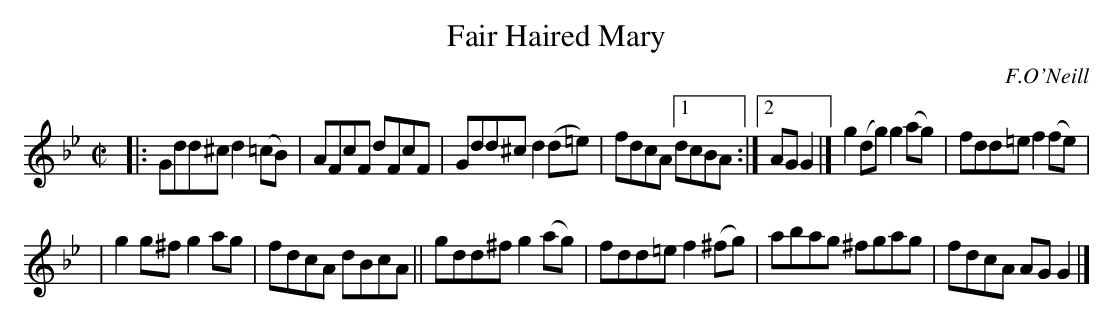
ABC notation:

X:1
T: Fair Haired Mary
O: F.O'Neill
M: C|
L: 1/8
K: Gm
|: Gdd^c d2(=cB) | AFcF dFcF | Gdd^c d2(d=e) | fdcA [1 dcBA :|2 AGG2 |] g2(dg) g2(ag) | fdd=e f2(fe) |
| g2g^f g2ag | fdcA dBcA || gdd^f g2(ag) | fdd=e f2(^fg) | abag ^fgag | fdcA AG G2 |]
